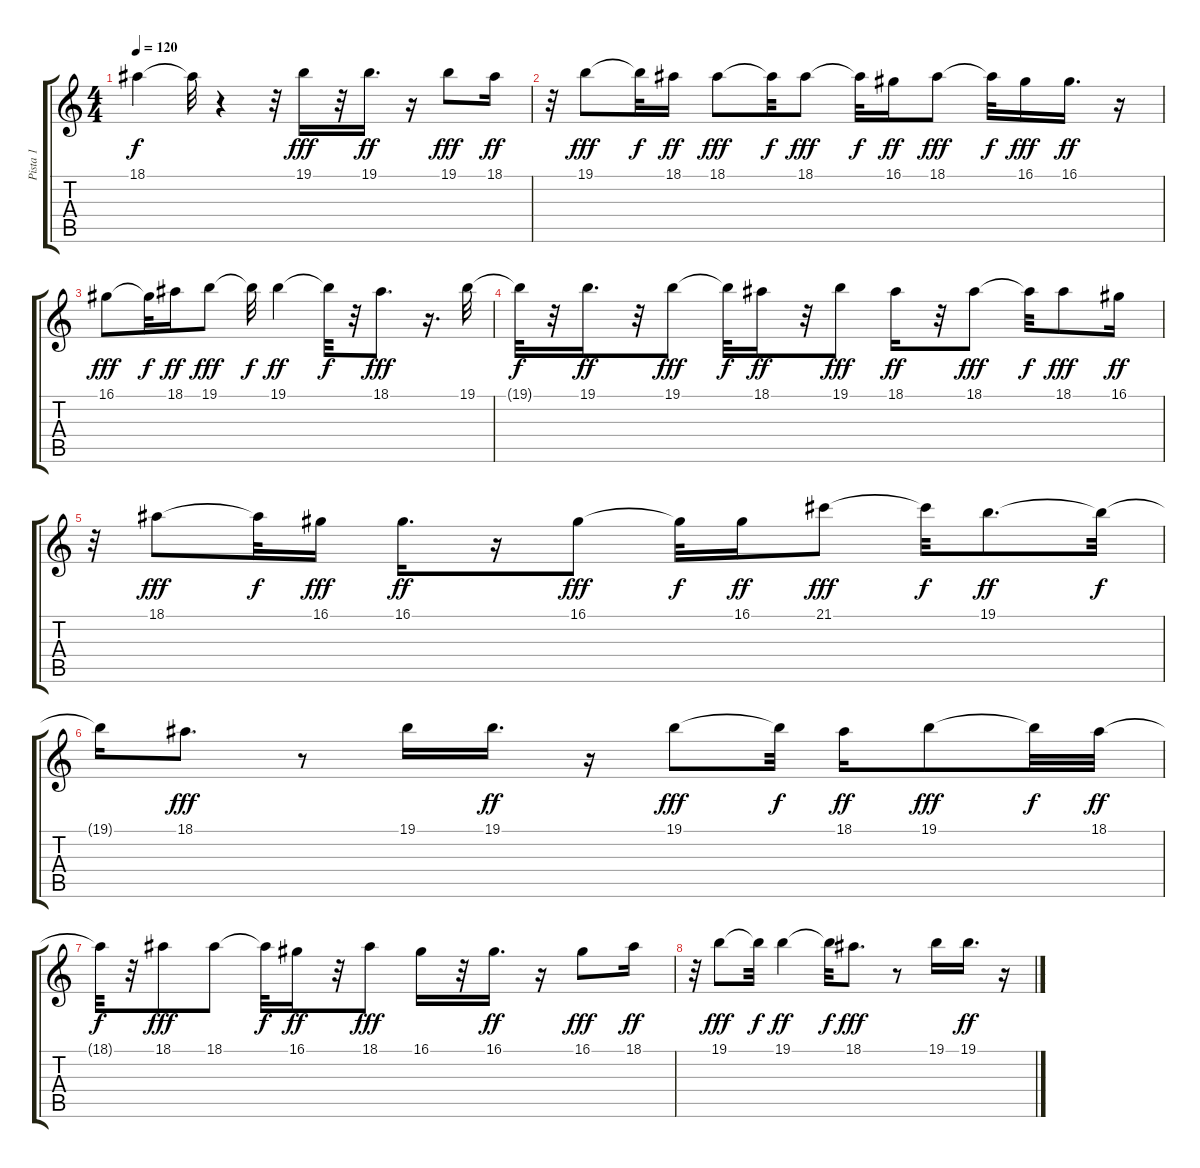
\track ("Pista 1" "Pista 1") {instrument panflute}
\staff {score tabs}
\tuning (E4 B3 G3 D3 A2 E2) {hide}
\ts (4 4)
\tempo 120
\clef g2
\ks c
18.1{t}.4{dy f} 18.1{t}.32 r.4 r.32 19.1.16{dy fff} r.32 19.1.16{d dy ff} r.16 19.1.8{dy fff} 18.1.16{dy ff} |
r.32 19.1.8{dy fff} 19.1{t}.32{dy f} 18.1.16{dy ff} 18.1.8{dy fff} 18.1{t}.32{dy f} 18.1.8{dy fff} 18.1{t}.32{dy f} 16.1.16{dy ff} 18.1.8{dy fff} 18.1{t}.32{dy f} 16.1.16{dy fff} 16.1.16{d dy ff} r.16 |
16.1.8{dy fff} 16.1{t}.32{dy f} 18.1.16{dy ff} 19.1.8{dy fff} 19.1{t}.32{dy f} 19.1.4{dy ff} 19.1{t}.32{dy f} r.32 18.1.8{d dy fff} r.16{d} 19.1.32 |
19.1{t}.32{dy f} r.32 19.1.16{d dy ff} r.32 19.1.8{dy fff} 19.1{t}.32{dy f} 18.1.16{dy ff} r.32 19.1.8{dy fff} 18.1.16{dy ff} r.32 18.1.8{dy fff} 18.1{t}.32{dy f} 18.1.8{dy fff} 16.1.16{dy ff} |
r.32 18.1.8{dy fff} 18.1{t}.32{dy f} 16.1.16{dy fff} 16.1.16{d dy ff} r.16 16.1.8{dy fff} 16.1{t}.32{dy f} 16.1.16{dy ff} 21.1.8{dy fff} 21.1{t}.32{dy f} 19.1.8{d dy ff} 19.1{t}.32{dy f} |
19.1{t}.16 18.1.8{d dy fff} r.8 19.1.16 19.1.16{d dy ff} r.16 19.1.8{dy fff} 19.1{t}.32{dy f} 18.1.16{dy ff} 19.1.8{dy fff} 19.1{t}.32{dy f} 18.1.32{dy ff} |
18.1{t}.32{dy f} r.32 18.1.8{dy fff} 18.1.8 18.1{t}.32{dy f} 16.1.16{dy ff} r.32 18.1.8{dy fff} 16.1.16 r.32 16.1.16{d dy ff} r.16 16.1.8{dy fff} 18.1.16{dy ff} |
r.32 19.1.8{dy fff} 19.1{t}.32{dy f} 19.1.4{dy ff} 19.1{t}.32{dy f} 18.1.8{d dy fff} r.8 19.1.16 19.1.16{d dy ff} r.16
